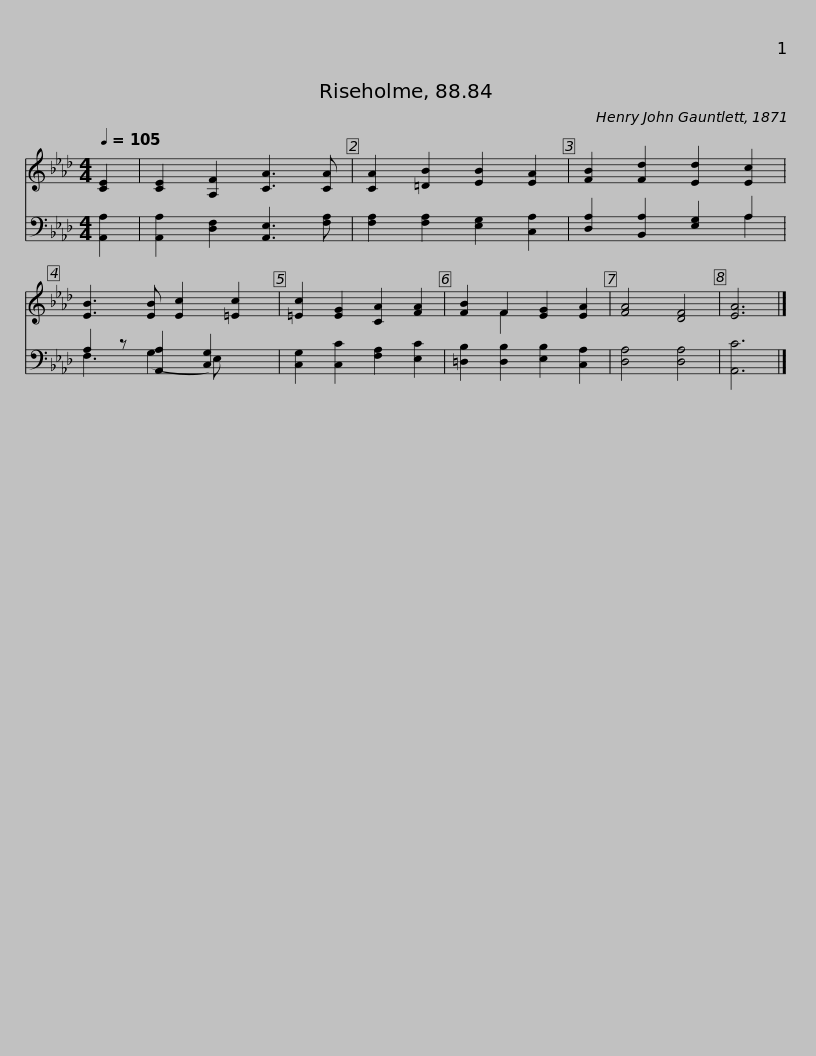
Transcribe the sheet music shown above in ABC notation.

X:1
%%score ( 1 2 ) ( 3 4 )
L:1/8
Q:1/4=105
M:4/4
I:linebreak $
K:Ab
V:1 treble
V:2 treble
V:3 bass
V:4 bass
V:1
 [CE]2 | [CE]2 [A,F]2 [CA]3 [CA] | [CA]2 [=DB]2 [EB]2 [EA]2 | [FB]2 [Fd]2 [Ed]2 [Ec]2 | [EB]3 [EB] [Ec]2 [=Ec]2 | %5
 [=Ec]2 [EG]2 [CA]2 [FA]2 | [FB]2 F2 [EG]2 [EA]2 | [FA]4 [DF]4 | [EA]6 |] %9
V:2
 x2 | x8 | x8 | x8 | x8 | %5
 x8 | x2 F2 x4 | x8 | x6 |] %9
V:3
 [A,,A,]2 | [A,,A,]2 [D,F,]2 [A,,E,]3 [F,A,] | [F,A,]2 [F,A,]2 [E,G,]2 [C,A,]2 | [D,A,]2 [B,,A,]2 [E,G,]2 A,2 | A,2 z [A,,A,]2 [C,G,]2 x | %5
 [C,G,]2 [C,C]2 [F,A,]2 [E,C]2 | [=D,B,]2 [D,B,]2 [E,B,]2 [C,A,]2 | [D,A,]4 [D,A,]4 | [A,,C]6 |] %9
V:4
 x2 | x8 | x8 | x6 A,2 | F,3 (G,2 E,) x2 | %5
 x8 | x8 | x8 | x6 |] %9
